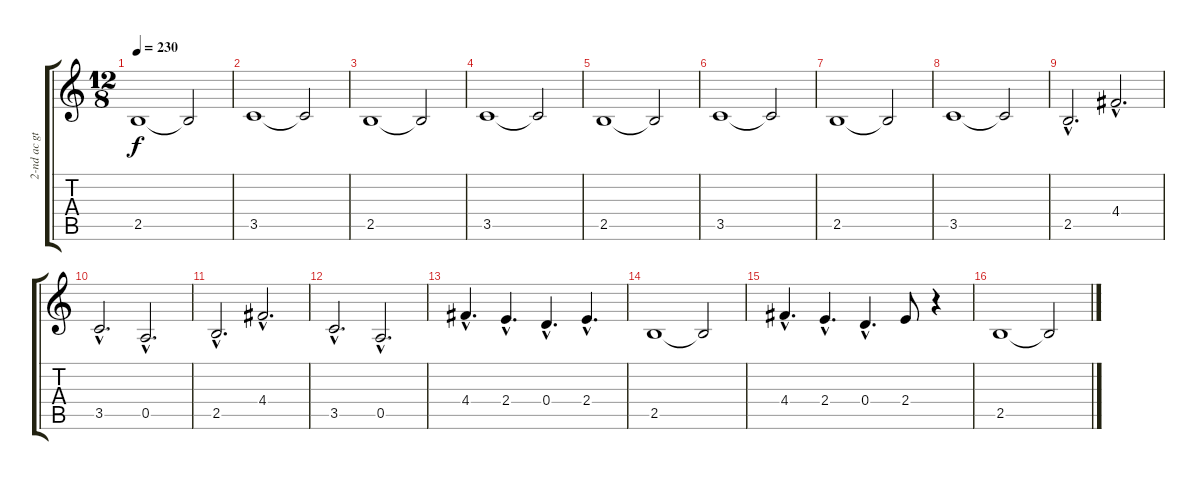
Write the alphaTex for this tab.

\track ("2-nd ac gtr" "2-nd ac gt") {instrument electricguitarclean}
\staff {score tabs}
\tuning (E4 B3 G3 D3 A2 E2) {hide}
\ts (12 8)
\tempo 230
\clef g2
\ks c
2.5.1{dy f instrument electricguitarclean} 2.5{t}.2 |
3.5.1 3.5{t}.2 |
2.5.1 2.5{t}.2 |
3.5.1 3.5{t}.2 |
2.5.1 2.5{t}.2 |
3.5.1 3.5{t}.2 |
2.5.1 2.5{t}.2 |
3.5.1 3.5{t}.2 |
2.5{hac}.2{d} 4.4{hac}.2{d} |
3.5{hac}.2{d} 0.5{hac}.2{d} |
2.5{hac}.2{d} 4.4{hac}.2{d} |
3.5{hac}.2{d} 0.5{hac}.2{d} |
4.4{hac}.4{d} 2.4{hac}.4{d} 0.4{hac}.4{d} 2.4{hac}.4{d} |
2.5.1 2.5{t}.2 |
4.4{hac}.4{d} 2.4{hac}.4{d} 0.4{hac}.4{d} 2.4.8 r.4 |
2.5.1 2.5{t}.2
